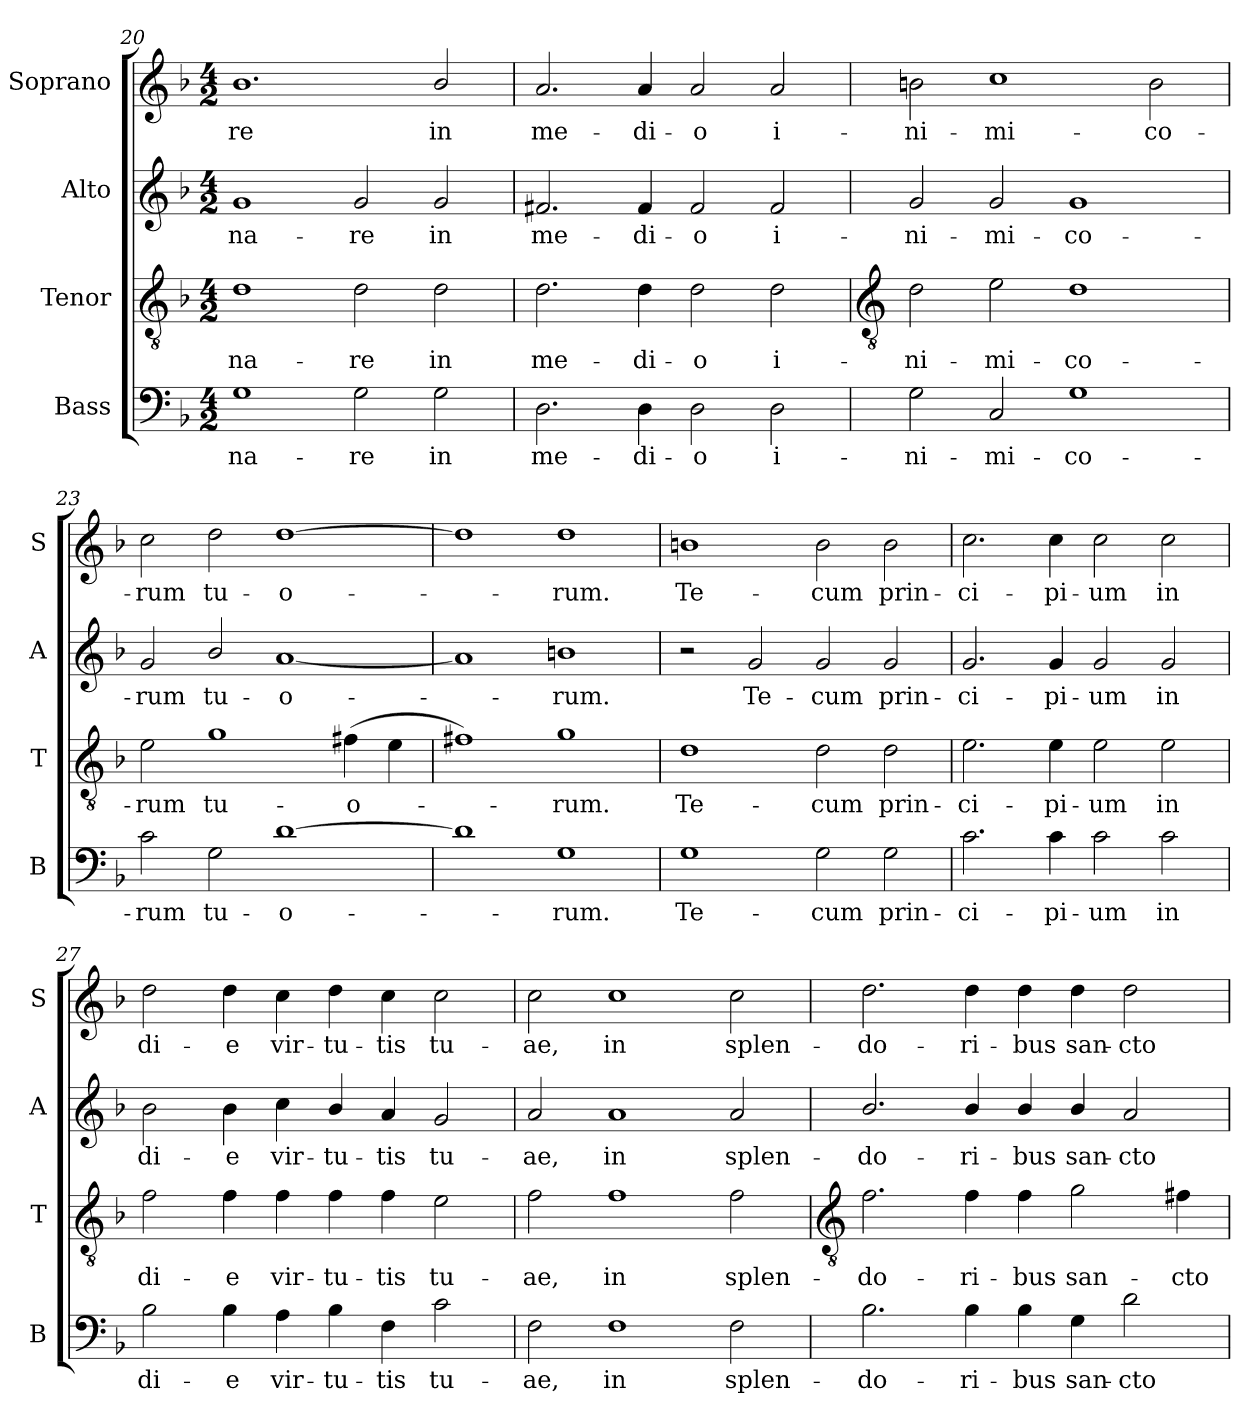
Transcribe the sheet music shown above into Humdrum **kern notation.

**kern	**text	**kern	**text	**kern	**text	**kern	**text
*part4	*part4	*part3	*part3	*part2	*part2	*part1	*part1
*staff4	*staff4	*staff3	*staff3	*staff2	*staff2	*staff1	*staff1
*I"Bass	*	*I"Tenor	*	*I"Alto	*	*I"Soprano	*
*I'B	*	*I'T	*	*I'A	*	*I'S	*
*clefF4	*	*clefGv2	*	*clefG2	*	*clefG2	*
*k[b-]	*	*k[b-]	*	*k[b-]	*	*k[b-]	*
*F:	*	*F:	*	*F:	*	*F:	*
*M4/2	*	*M4/2	*	*M4/2	*	*M4/2	*
=20	=20	=20	=20	=20	=20	=20	=20
!	!LO:LY:b	!	!LO:LY:b	!	!LO:LY:b	!	!LO:LY:b
1G	-na-	1d	-na-	1g	-na-	1.b-	-re
!	!LO:LY:b	!	!LO:LY:b	!	!LO:LY:b	!	!
2G	-re	2d	-re	2g	-re	.	.
!	!LO:LY:b	!	!LO:LY:b	!	!LO:LY:b	!	!LO:LY:b
2G	in	2d	in	2g	in	2b-/	in
=21	=21	=21	=21	=21	=21	=21	=21
!	!LO:LY:b	!	!LO:LY:b	!	!LO:LY:b	!	!LO:LY:b
2.D	me-	2.d	me-	2.f#X	me-	2.a	me-
!	!LO:LY:b	!	!LO:LY:b	!	!LO:LY:b	!	!LO:LY:b
4D	-di-	4d	-di-	4f#	-di-	4a	-di-
!	!LO:LY:b	!	!LO:LY:b	!	!LO:LY:b	!	!LO:LY:b
2D	-o	2d	-o	2f#	-o	2a	-o
!	!LO:LY:b	!	!LO:LY:b	!	!LO:LY:b	!	!LO:LY:b
2D	i-	2d	i-	2f#	i-	2a	i-
!!LO:LB:g=z
=22	=22	=22	=22	=22	=22	=22	=22
*	*	*clefGv2	*	*	*	*	*
!	!LO:LY:b	!	!LO:LY:b	!	!LO:LY:b	!	!LO:LY:b
2G	-ni-	2d	-ni-	2g	-ni-	2bn	-ni-
!	!LO:LY:b	!	!LO:LY:b	!	!LO:LY:b	!	!LO:LY:b
2C	-mi-	2e	-mi-	2g	-mi-	1cc	-mi-
!	!LO:LY:b	!	!LO:LY:b	!	!LO:LY:b	!	!
1G	-co-	1d	-co-	1g	-co-	.	.
!	!	!	!	!	!	!	!LO:LY:b
.	.	.	.	.	.	2b	-co-
=23	=23	=23	=23	=23	=23	=23	=23
!	!LO:LY:b	!	!LO:LY:b	!	!LO:LY:b	!	!LO:LY:b
2c	-rum	2e	-rum	2g	-rum	2cc	-rum
!	!LO:LY:b	!	!LO:LY:b	!	!LO:LY:b	!	!LO:LY:b
2G	tu-	1g	tu-	2b-/	tu-	2dd	tu-
!	!LO:LY:b	!	!	!	!LO:LY:b	!	!LO:LY:b
[1d	-o-	.	.	[1a	-o-	[1dd	-o-
!	!	!	!LO:LY:b	!	!	!	!
.	.	(>4f#X	-o-	.	.	.	.
.	.	4e	.	.	.	.	.
=24	=24	=24	=24	=24	=24	=24	=24
1d]	.	1f#X)	.	1a]	.	1dd]	.
!	!LO:LY:b	!	!LO:LY:b	!	!LO:LY:b	!	!LO:LY:b
1G	rum.	1g	rum.	1bn	rum.	1dd	rum.
=25	=25	=25	=25	=25	=25	=25	=25
!	!LO:LY:b	!	!LO:LY:b	!	!	!	!LO:LY:b
1G	Te-	1d	Te-	2r	.	1bn	Te-
!	!	!	!	!	!LO:LY:b	!	!
.	.	.	.	2g	Te-	.	.
!	!LO:LY:b	!	!LO:LY:b	!	!LO:LY:b	!	!LO:LY:b
2G	-cum	2d	-cum	2g	-cum	2b	-cum
!	!LO:LY:b	!	!LO:LY:b	!	!LO:LY:b	!	!LO:LY:b
2G	prin-	2d	prin-	2g	prin-	2b	prin-
=26	=26	=26	=26	=26	=26	=26	=26
!	!LO:LY:b	!	!LO:LY:b	!	!LO:LY:b	!	!LO:LY:b
2.c	-ci-	2.e	-ci-	2.g	-ci-	2.cc	-ci-
!	!LO:LY:b	!	!LO:LY:b	!	!LO:LY:b	!	!LO:LY:b
4c	-pi-	4e	-pi-	4g	-pi-	4cc	-pi-
!	!LO:LY:b	!	!LO:LY:b	!	!LO:LY:b	!	!LO:LY:b
2c	-um	2e	-um	2g	-um	2cc	-um
!	!LO:LY:b	!	!LO:LY:b	!	!LO:LY:b	!	!LO:LY:b
2c	in	2e	in	2g	in	2cc	in
=27	=27	=27	=27	=27	=27	=27	=27
!	!LO:LY:b	!	!LO:LY:b	!	!LO:LY:b	!	!LO:LY:b
2B-	di-	2f	di-	2b-	di-	2dd	di-
!	!LO:LY:b	!	!LO:LY:b	!	!LO:LY:b	!	!LO:LY:b
4B-	-e	4f	-e	4b-	-e	4dd	-e
!	!LO:LY:b	!	!LO:LY:b	!	!LO:LY:b	!	!LO:LY:b
4A	vir-	4f	vir-	4cc	vir-	4cc	vir-
!	!LO:LY:b	!	!LO:LY:b	!	!LO:LY:b	!	!LO:LY:b
4B-	-tu-	4f	-tu-	4b-/	-tu-	4dd	-tu-
!	!LO:LY:b	!	!LO:LY:b	!	!LO:LY:b	!	!LO:LY:b
4F	-tis	4f	-tis	4a	-tis	4cc	-tis
!	!LO:LY:b	!	!LO:LY:b	!	!LO:LY:b	!	!LO:LY:b
2c	tu-	2e	tu-	2g	tu-	2cc	tu-
=28	=28	=28	=28	=28	=28	=28	=28
!	!LO:LY:b	!	!LO:LY:b	!	!LO:LY:b	!	!LO:LY:b
2F	-ae,	2f	-ae,	2a	-ae,	2cc	-ae,
!	!LO:LY:b	!	!LO:LY:b	!	!LO:LY:b	!	!LO:LY:b
1F	in	1f	in	1a	in	1cc	in
!	!LO:LY:b	!	!LO:LY:b	!	!LO:LY:b	!	!LO:LY:b
2F	splen-	2f	splen-	2a	splen-	2cc	splen-
!!LO:LB:g=z
=29	=29	=29	=29	=29	=29	=29	=29
*	*	*clefGv2	*	*	*	*	*
!	!LO:LY:b	!	!LO:LY:b	!	!LO:LY:b	!	!LO:LY:b
2.B-	-do-	2.f	-do-	2.b-/	-do-	2.dd	-do-
!	!LO:LY:b	!	!LO:LY:b	!	!LO:LY:b	!	!LO:LY:b
4B-	-ri-	4f	-ri-	4b-/	-ri-	4dd	-ri-
!	!LO:LY:b	!	!LO:LY:b	!	!LO:LY:b	!	!LO:LY:b
4B-	-bus	4f	-bus	4b-/	-bus	4dd	-bus
!	!LO:LY:b	!	!LO:LY:b	!	!LO:LY:b	!	!LO:LY:b
4G	san-	2g	san-	4b-/	san-	4dd	san-
!	!LO:LY:b	!	!	!	!LO:LY:b	!	!LO:LY:b
2d	-cto-	.	.	2a	-cto-	2dd	-cto-
!	!	!	!LO:LY:b	!	!	!	!
.	.	4f#X	-cto-	.	.	.	.
=	=	=	=	=	=	=	=
*-	*-	*-	*-	*-	*-	*-	*-
